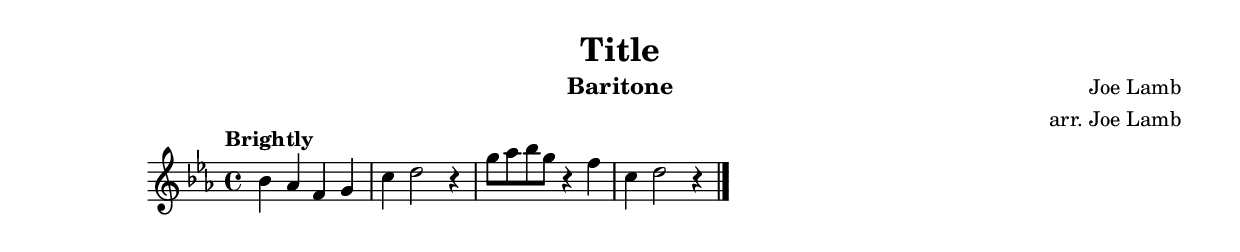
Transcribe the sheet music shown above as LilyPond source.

%%%%% This is the Baritone part file
\include "../global.ily"

bariNotes = {

g4 f d e
a b2 r4
e8 f g e r4 d
a b2 r4

}

#(set-global-staff-size 18)

\include "../header.ily"
\header { instrument = "Baritone" }

\score {
  \new Staff {
    \set Staff.midiInstrument = # "baritone sax"
    \global
    \new Voice {
      \transpose c ees{
        \relative c'' {
          \Key

          \bariNotes

          \bar "|."
        }
      }
    }
  }

\layout {}
}


\version "2.18.2"  % necessary for upgrading to future LilyPond versions.
